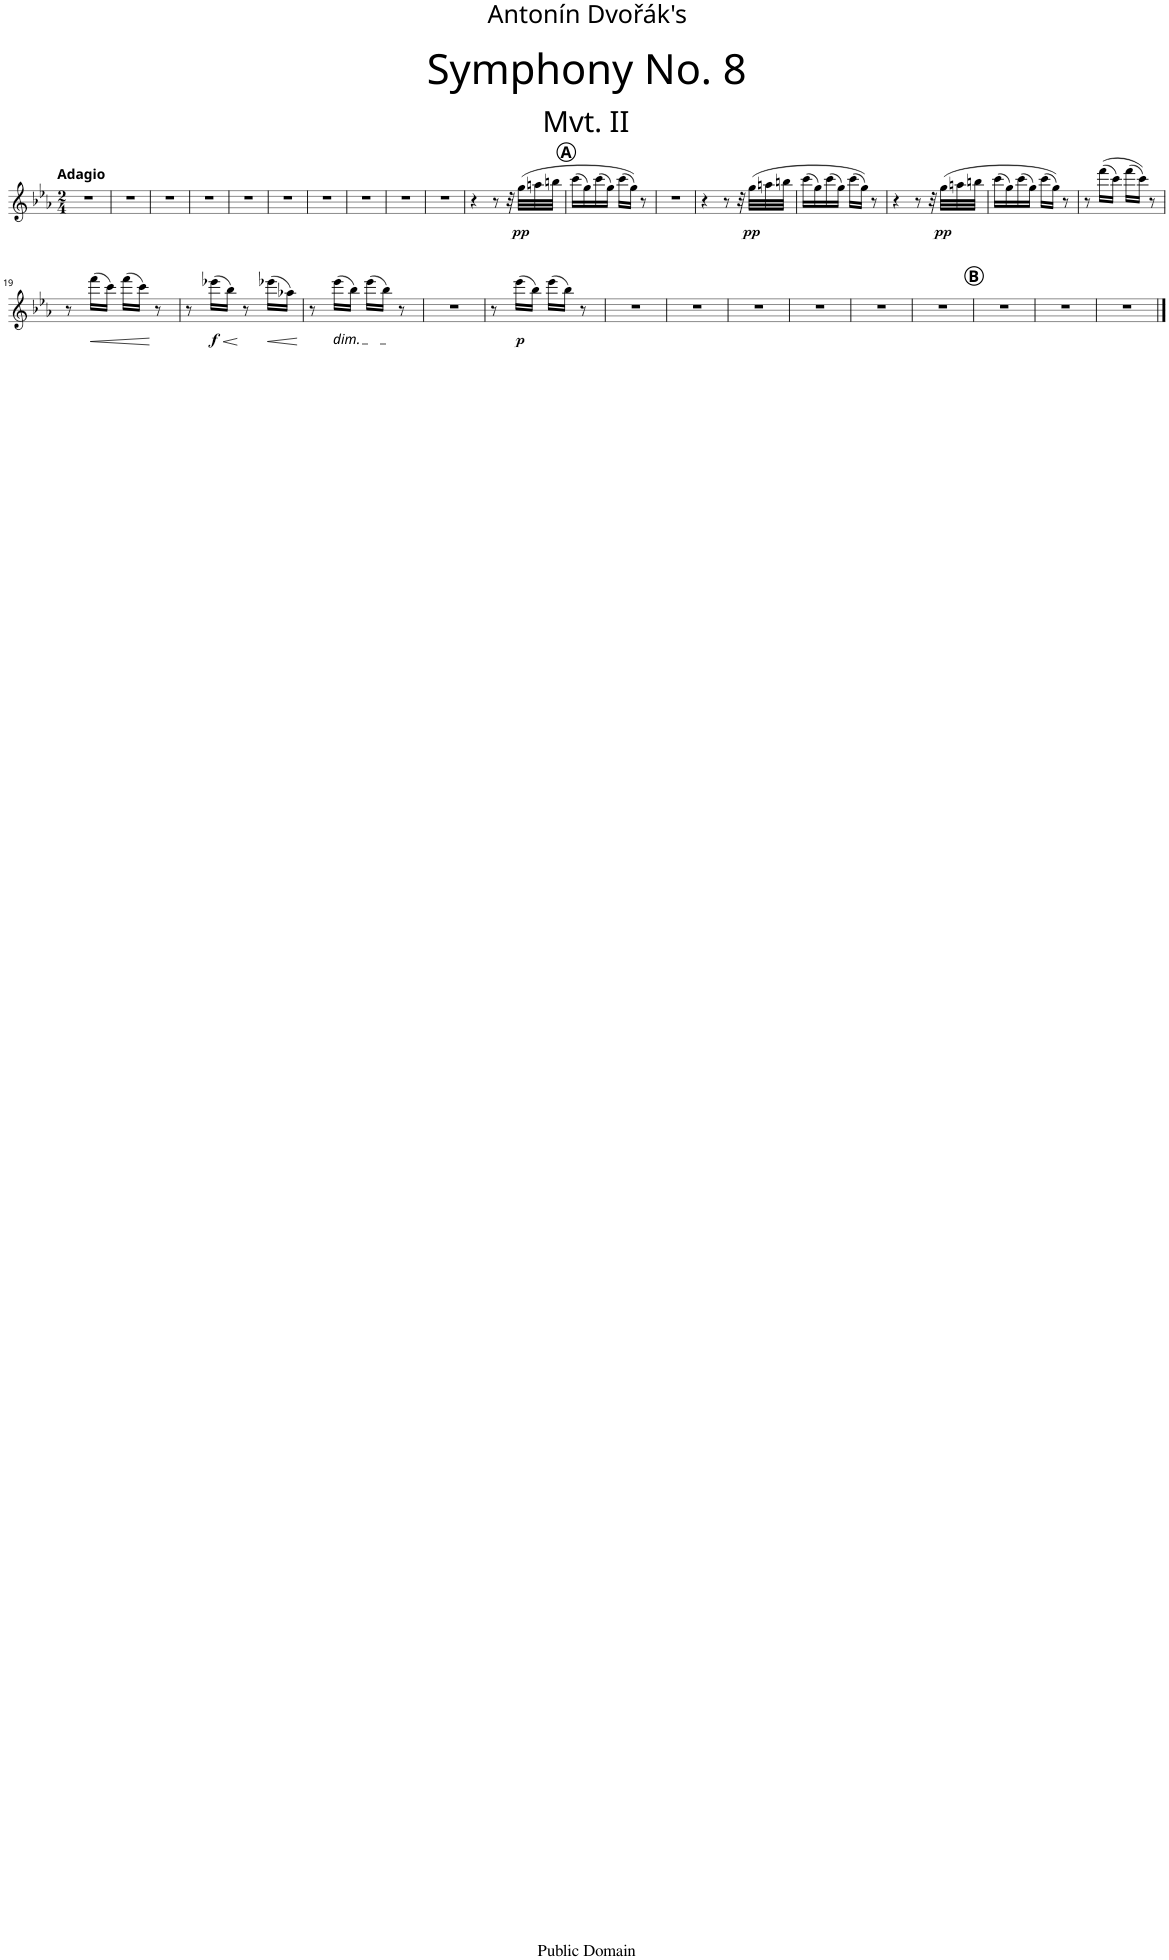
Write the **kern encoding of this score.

**kern	**dynam
*part1	*part1
*staff1	*staff1
*I"Flute	*
*I'Fl.	*
*clefG2	*
*k[b-e-a-]	*
*M2/4	*
=1	=1
!LO:TX:a:B:t=Adagio	!
2r	.
=2	=2
2r	.
=3	=3
2r	.
=4	=4
2r	.
=5	=5
2r	.
=6	=6
2r	.
=7	=7
2r	.
=8	=8
2r	.
=9	=9
2r	.
=10	=10
2r	.
=11	=11
4r	.
8r	.
32r	.
!	!LO:DY:b
(32gg\LLL	pp
32aan\	.
32bbn\JJJ	.
!!LO:REH:place=s1:a:B:cj:enc=circle:fs=14:t=A
=12	=12
(16ccc\LL	.
16gg\)	.
(16ccc\	.
16gg\JJ)	.
(16ccc\LL	.
16gg\JJ))	.
8r	.
=13	=13
2r	.
=14	=14
4r	.
8r	.
32r	.
!	!LO:DY:b
(32gg\LLL	pp
32aan\	.
32bbn\JJJ	.
=15	=15
(16ccc\LL	.
16gg\)	.
(16ccc\	.
16gg\JJ)	.
(16ccc\LL	.
16gg\JJ))	.
8r	.
=16	=16
4r	.
8r	.
32r	.
!	!LO:DY:b
(32gg\LLL	pp
32aan\	.
32bbn\JJJ	.
=17	=17
(16ccc\LL	.
16gg\)	.
(16ccc\	.
16gg\JJ)	.
(16ccc\LL	.
16gg\JJ))	.
8r	.
=18	=18
8r	.
((16fff\LL	.
16ccc\JJ)	.
(16fff\LL	.
16ccc\JJ))	.
8r	.
!!LO:LB:g=z
=19	=19
8r	.
!	!LO:HP:b
(16fff\LL	<
16ccc\JJ)	.
(16fff\LL	.
16ccc\JJ)	.
8r	[
=20	=20
8r	.
!	!LO:HP:b
!	!LO:DY:n=1:b
(16eee-X\LL	< f
16bb-\JJ)	.
8r	[
!	!LO:HP:b
(16eee-X\LL	<
16aa-X\JJ)	.
.	[
=21	=21
8r	.
!LO:TX:b:i:t=dim.	!
(16eee-\LL	.
16bb-\JJ)	.
(16eee-\LL	.
16bb-\JJ)	.
8r	.
=22	=22
2r	.
=23	=23
8r	.
!	!LO:DY:b
(16eee-\LL	p
16bb-\JJ)	.
(16eee-\LL	.
16bb-\JJ)	.
8r	.
=24	=24
2r	.
=25	=25
2r	.
=26	=26
2r	.
=27	=27
2r	.
=28	=28
2r	.
=29	=29
2r	.
!!LO:REH:place=s1:a:B:cj:enc=circle:fs=14:t=B
=30	=30
2r	.
=31	=31
2r	.
=32	=32
2r	.
==	==
*-	*-
